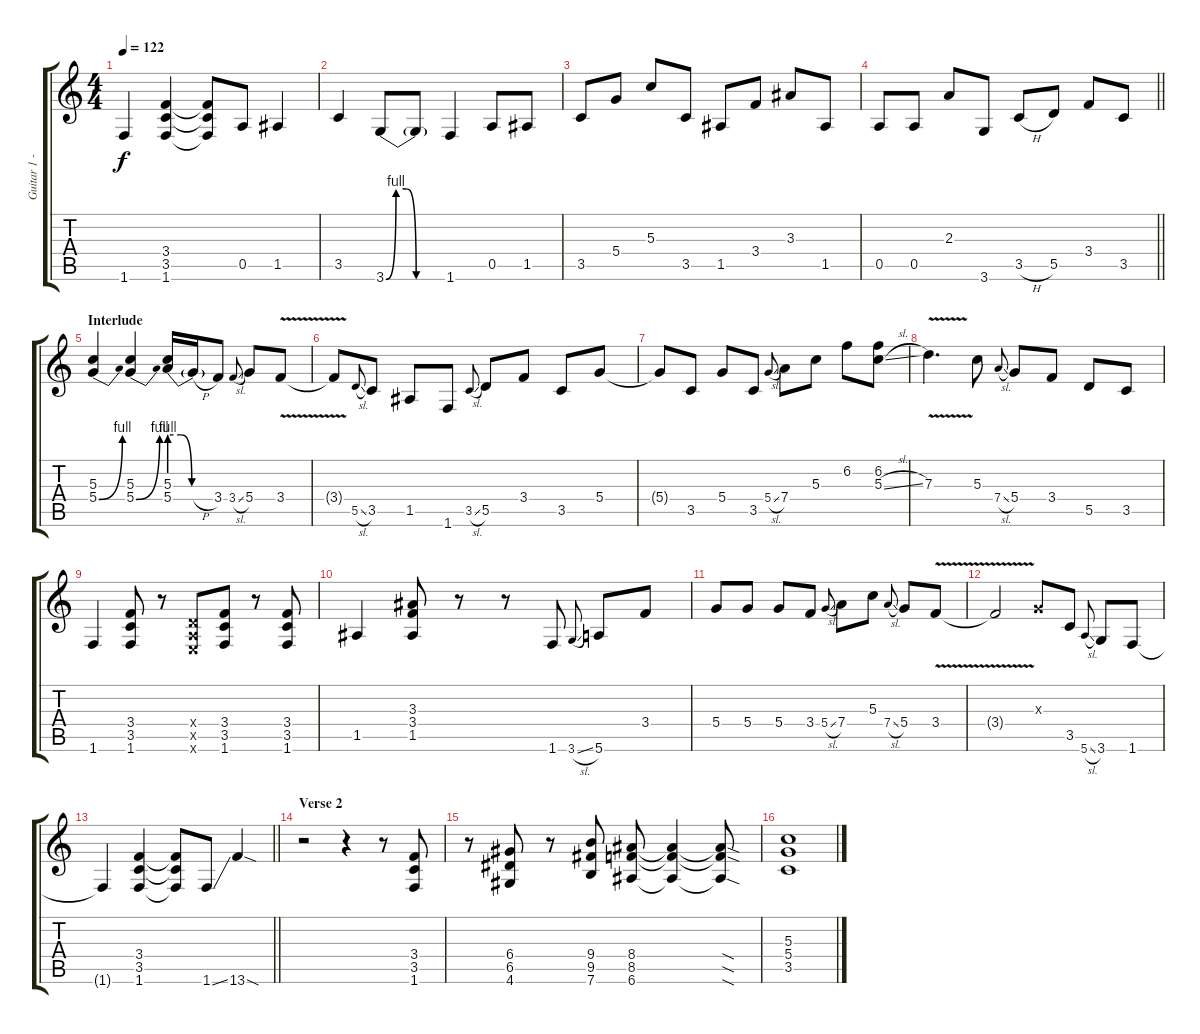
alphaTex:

\track ("Guitar 1 - Brad Paisley" "Guitar 1 -") {instrument distortionguitar}
\staff {score tabs}
\tuning (E4 B3 G3 D3 A2 E2) {hide}
\ts (4 4)
\tempo 122
\clef g2
\ks c
1.6.4{dy f} (3.4 3.5 1.6).4 (3.4{t} 3.5{t} 1.6{t}).8 0.5.8 1.5.4 |
3.5.4 3.6{be (custom 0 0 10 4 20 4 30 0 60 0)}.8 3.6{t}.8 1.6.4 0.5.8 1.5.8 |
3.5.8 5.4.8 5.3.8 3.5.8 1.5.8 3.4.8 3.3.8 1.5.8 |
\barLineRight lightlight
0.5.8 0.5.8 2.3.8 3.6.8 3.5{h}.8 5.5.8 3.4.8 3.5.8 |
\section ("" "Interlude")
(5.3 5.4{be (bend 0 0 60 4)}).4 (5.3 5.4{be (bend 0 0 60 4)}).4 (5.3 5.4{be (custom 0 4 15 4 30 0 60 0)}).16 5.4{h t}.16 3.4.8 3.4{sl}.8{gr onbeat} 5.4.8 3.4{v}.8 |
3.4{t}.8 5.5{sl}.8{gr onbeat} 3.5.8 1.5.8 1.6.8 3.5{sl}.8{gr onbeat} 5.5.8 3.4.8 3.5.8 5.4.8 |
5.4{t}.8 3.5.8 5.4.8 3.5.8 5.4{sl}.8{gr onbeat} 7.4.8 5.3.8 6.2.8 (6.2 5.3{sl}).8 |
7.3{v}.4{d} 5.3.8 7.4{sl}.8{gr onbeat} 5.4.8 3.4.8 5.5.8 3.5.8 |
1.6.4 (3.4 3.5 1.6).8 r.8 (0.4{x} 0.5{x} 0.6{x}).8 (3.4 3.5 1.6).8 r.8 (3.4 3.5 1.6).8 |
1.5.4 (3.3 3.4 1.5).8 r.8 r.8 1.6.8 3.6{sl}.8{gr onbeat} 5.6.8 3.4.8 |
5.4.8 5.4.8 5.4.8 3.4.8 5.4{sl}.8{gr onbeat} 7.4.8 5.3.8 7.4{sl}.8{gr onbeat} 5.4.8 3.4{v}.8 |
3.4{t}.2 0.3{x}.8 3.5.8 5.6{sl}.8{gr onbeat} 3.6.8 1.6.8 |
\barLineRight lightlight
1.6{t}.4 (3.4 3.5 1.6).4 (3.4{t} 3.5{t} 1.6{t}).8 1.6{ss}.8 13.6{sod}.4 |
\section ("" "Verse 2")
r.2 r.4 r.8 (3.4 3.5 1.6).8 |
r.8 (6.4 6.5 4.6).8 r.8 (9.4 9.5 7.6).8 (8.4 8.5 6.6).8 (8.4{t} 8.5{t} 6.6{t}).4 (8.4{sod t} 8.5{sod t} 6.6{sod t}).8 |
(5.3 5.4 3.5).1
